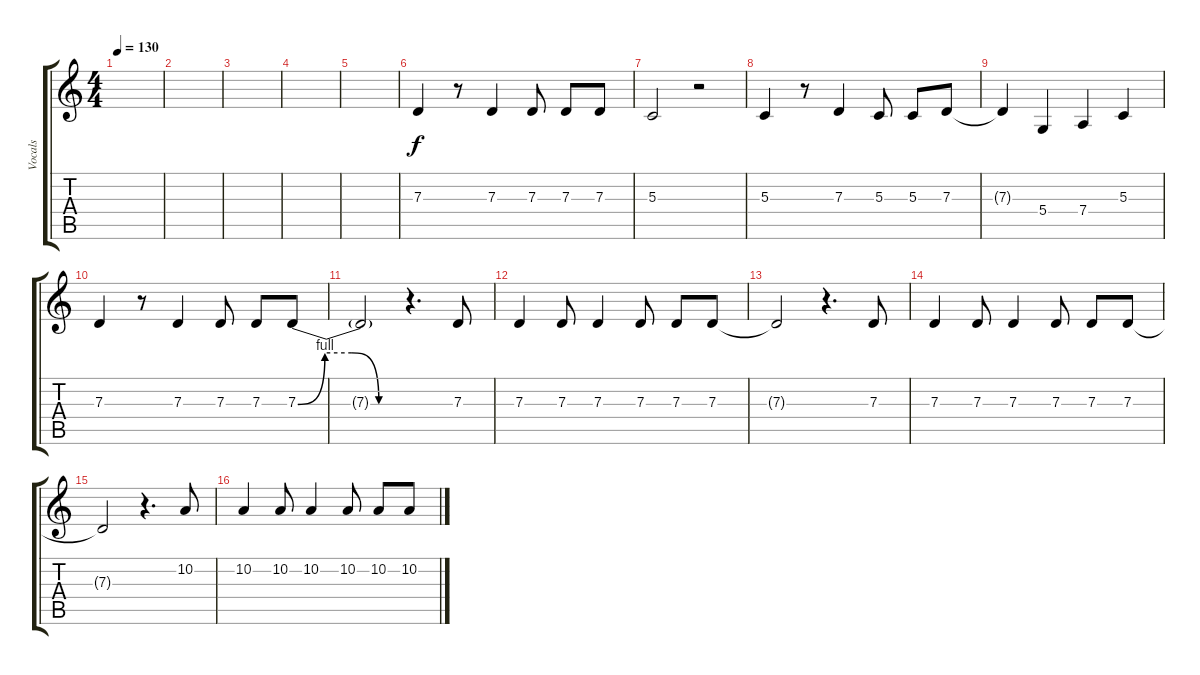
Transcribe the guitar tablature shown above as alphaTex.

\track ("Vocals" "Vocals") {instrument lead6voice}
\staff {score tabs}
\tuning (E4 B3 G3 D3 A2 E2) {hide}
\ts (4 4)
\tempo 130
\clef g2
\ks c
|
|
|
|
|
7.3.4 r.8 7.3.4 7.3.8 7.3.8 7.3.8 |
5.3.2 r.2 |
5.3.4 r.8 7.3.4 5.3.8 5.3.8 7.3.8 |
7.3{t}.4 5.4.4 7.4.4 5.3.4 |
7.3.4 r.8 7.3.4 7.3.8 7.3.8 7.3{be (custom 0 0 15 4 30 4 45 0 60 0)}.8 |
7.3{t}.2 r.4{d} 7.3.8 |
7.3.4 7.3.8 7.3.4 7.3.8 7.3.8 7.3.8 |
7.3{t}.2 r.4{d} 7.3.8 |
7.3.4 7.3.8 7.3.4 7.3.8 7.3.8 7.3.8 |
7.3{t}.2 r.4{d} 10.2.8 |
10.2.4 10.2.8 10.2.4 10.2.8 10.2.8 10.2.8
